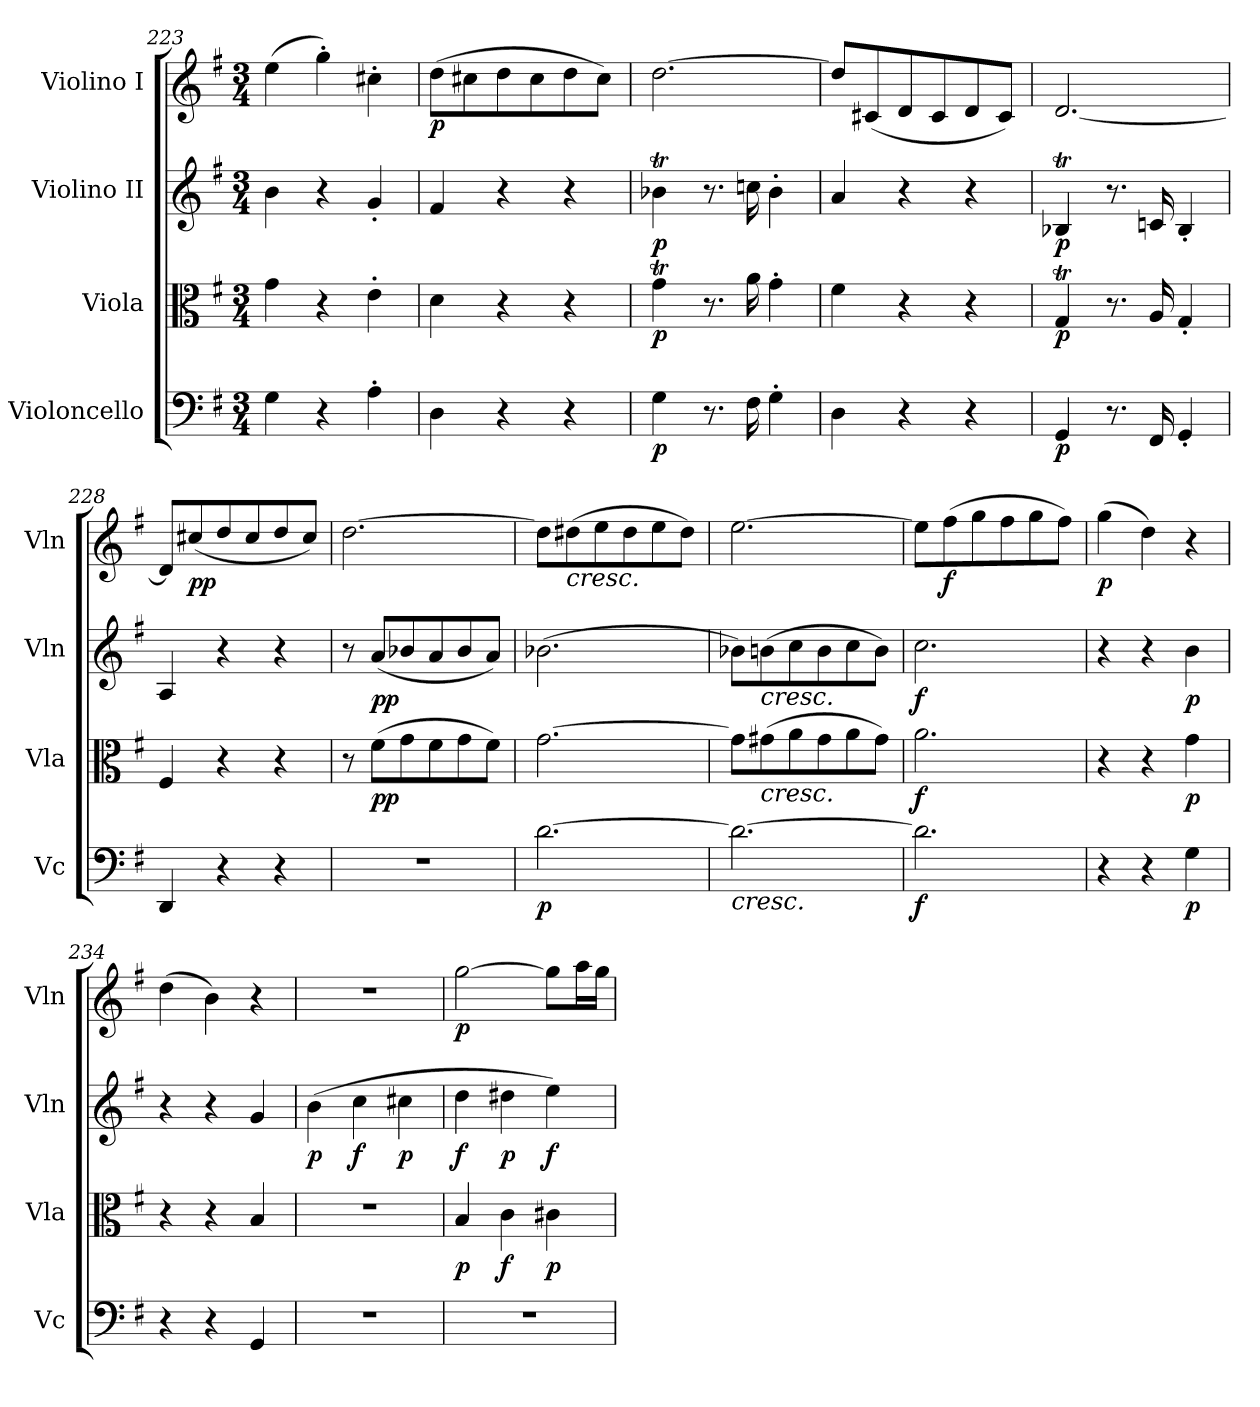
**kern	**dynam	**kern	**dynam	**kern	**dynam	**kern	**dynam
*part4	*part4	*part3	*part3	*part2	*part2	*part1	*part1
*staff4	*staff4	*staff3	*staff3	*staff2	*staff2	*staff1	*staff1
*I"Violoncello	*	*I"Viola	*	*I"Violino II	*	*I"Violino I	*
*I'Vc	*	*I'Vla	*	*I'Vln	*	*I'Vln	*
*clefF4	*	*clefC3	*	*clefG2	*	*clefG2	*
*k[f#]	*	*k[f#]	*	*k[f#]	*	*k[f#]	*
*M3/4	*	*M3/4	*	*M3/4	*	*M3/4	*
=223	=223	=223	=223	=223	=223	=223	=223
4G	.	4g	.	4b	.	(4ee	.
4r	.	4r	.	4r	.	4gg')	.
4A'	.	4e'	.	4g'	.	4cc#X'	.
=224	=224	=224	=224	=224	=224	=224	=224
4D	.	4d	.	4f#	.	(8ddL	p
.	.	.	.	.	.	8cc#X	.
4r	.	4r	.	4r	.	8dd	.
.	.	.	.	.	.	8cc#	.
4r	.	4r	.	4r	.	8dd	.
.	.	.	.	.	.	8cc#J)	.
=225	=225	=225	=225	=225	=225	=225	=225
4G	p	4gT	p	4b-XT	p	[2.dd	.
8.r	.	8.r	.	8.r	.	.	.
16F#	.	16a	.	16ccn	.	.	.
4G'	.	4g'	.	4b-'	.	.	.
=226	=226	=226	=226	=226	=226	=226	=226
4D	.	4f#	.	4a	.	8ddL]	.
.	.	.	.	.	.	(8c#X	.
4r	.	4r	.	4r	.	8d	.
.	.	.	.	.	.	8c#	.
4r	.	4r	.	4r	.	8d	.
.	.	.	.	.	.	8c#J)	.
=227	=227	=227	=227	=227	=227	=227	=227
4GG	p	4GT	p	4B-XT	p	[2.d	.
8.r	.	8.r	.	8.r	.	.	.
16FF#	.	16A	.	16cn	.	.	.
4GG'	.	4G'	.	4B-'	.	.	.
=228	=228	=228	=228	=228	=228	=228	=228
4DD	.	4F#	.	4A	.	8dL]	.
.	.	.	.	.	.	(8cc#X	pp
4r	.	4r	.	4r	.	8dd	.
.	.	.	.	.	.	8cc#	.
4r	.	4r	.	4r	.	8dd	.
.	.	.	.	.	.	8cc#J)	.
=229	=229	=229	=229	=229	=229	=229	=229
2.r	.	8r	.	8r	.	[2.dd	.
.	.	(8f#L	pp	(8aL	pp	.	.
.	.	8g	.	8b-X	.	.	.
.	.	8f#	.	8a	.	.	.
.	.	8g	.	8b-	.	.	.
.	.	8f#J)	.	8aJ)	.	.	.
=230	=230	=230	=230	=230	=230	=230	=230
[2.d	p	[2.g	.	[2.b-X	.	8ddL]	.
!	!	!	!	!	!	!LO:TX:b:i:t=cresc.	!
.	.	.	.	.	.	(8dd#X	.
.	.	.	.	.	.	8ee	.
.	.	.	.	.	.	8dd#	.
.	.	.	.	.	.	8ee	.
.	.	.	.	.	.	8dd#J)	.
=231	=231	=231	=231	=231	=231	=231	=231
!LO:TX:b:i:t=cresc.	!	!	!	!	!	!	!
2.d_	.	8gL]	.	8b-XL]	.	[2.ee	.
!	!	!	!	!LO:TX:b:i:t=cresc.	!	!	!
!	!	!LO:TX:b:i:t=cresc.	!	!	!	!	!
.	.	(8g#X	.	(8bn	.	.	.
.	.	8a	.	8cc	.	.	.
.	.	8g#	.	8b	.	.	.
.	.	8a	.	8cc	.	.	.
.	.	8g#J)	.	8bJ)	.	.	.
=232	=232	=232	=232	=232	=232	=232	=232
2.d]	f	2.a	f	2.cc	f	8eeL]	.
.	.	.	.	.	.	(8ff#	f
.	.	.	.	.	.	8gg	.
.	.	.	.	.	.	8ff#	.
.	.	.	.	.	.	8gg	.
.	.	.	.	.	.	8ff#J)	.
=233	=233	=233	=233	=233	=233	=233	=233
4r	.	4r	.	4r	.	(4gg	p
4r	.	4r	.	4r	.	4dd)	.
4G	p	4g	p	4b	p	4r	.
=234	=234	=234	=234	=234	=234	=234	=234
4r	.	4r	.	4r	.	(4dd	.
4r	.	4r	.	4r	.	4b)	.
4GG	.	4B	.	4g	.	4r	.
=235	=235	=235	=235	=235	=235	=235	=235
2.r	.	2.r	.	(4b	p	2.r	.
.	.	.	.	4cc	f	.	.
.	.	.	.	4cc#X	p	.	.
=236	=236	=236	=236	=236	=236	=236	=236
2.r	.	4B	p	4dd	f	[2gg	p
.	.	4c	f	4dd#X	p	.	.
.	.	4c#X	p	4ee)	f	8ggL]	.
.	.	.	.	.	.	16aaL	.
.	.	.	.	.	.	16ggJJ	.
=	=	=	=	=	=	=	=
*-	*-	*-	*-	*-	*-	*-	*-
